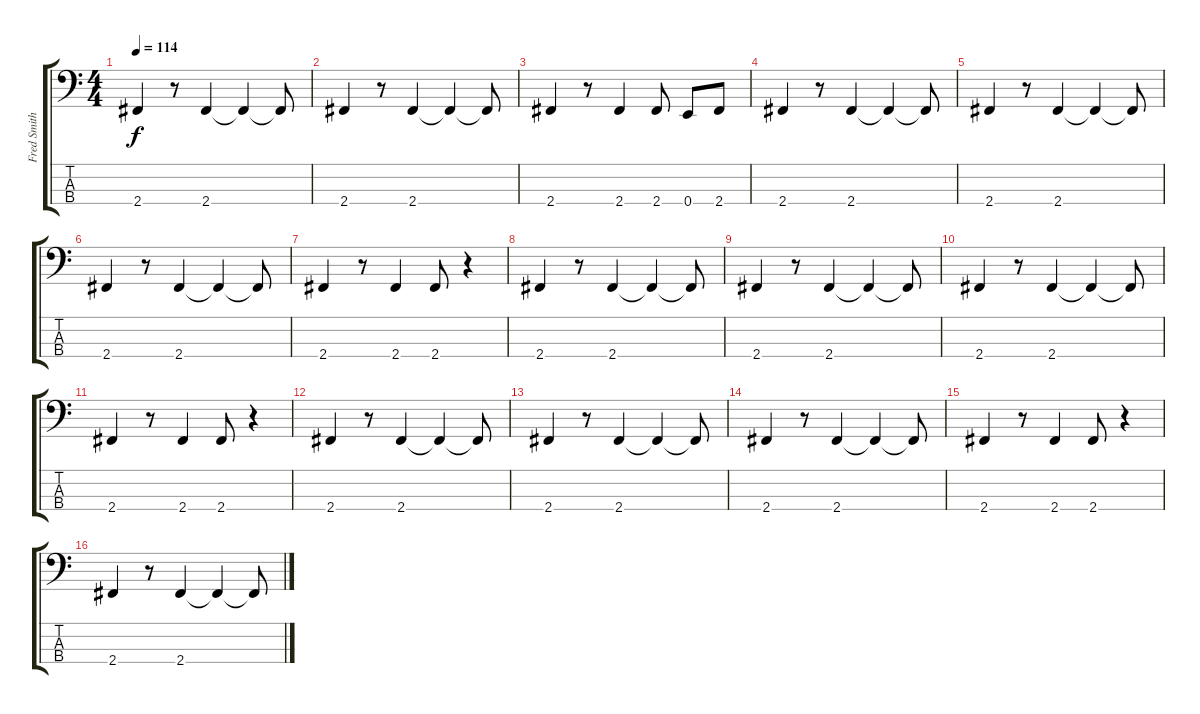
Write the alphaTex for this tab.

\track ("Fred Smith" "Fred Smith") {instrument electricbassfinger}
\staff {score tabs}
\tuning (G2 D2 A1 E1) {hide}
\ts (4 4)
\tempo 114
\clef f4
\ks c
2.4.4{dy f} r.8 2.4.4 2.4{t}.4 2.4{t}.8 |
2.4.4 r.8 2.4.4 2.4{t}.4 2.4{t}.8 |
2.4.4 r.8 2.4.4 2.4.8 0.4.8 2.4.8 |
2.4.4 r.8 2.4.4 2.4{t}.4 2.4{t}.8 |
2.4.4 r.8 2.4.4 2.4{t}.4 2.4{t}.8 |
2.4.4 r.8 2.4.4 2.4{t}.4 2.4{t}.8 |
2.4.4 r.8 2.4.4 2.4.8 r.4 |
2.4.4 r.8 2.4.4 2.4{t}.4 2.4{t}.8 |
2.4.4 r.8 2.4.4 2.4{t}.4 2.4{t}.8 |
2.4.4 r.8 2.4.4 2.4{t}.4 2.4{t}.8 |
2.4.4 r.8 2.4.4 2.4.8 r.4 |
2.4.4 r.8 2.4.4 2.4{t}.4 2.4{t}.8 |
2.4.4 r.8 2.4.4 2.4{t}.4 2.4{t}.8 |
2.4.4 r.8 2.4.4 2.4{t}.4 2.4{t}.8 |
2.4.4 r.8 2.4.4 2.4.8 r.4 |
2.4.4 r.8 2.4.4 2.4{t}.4 2.4{t}.8
